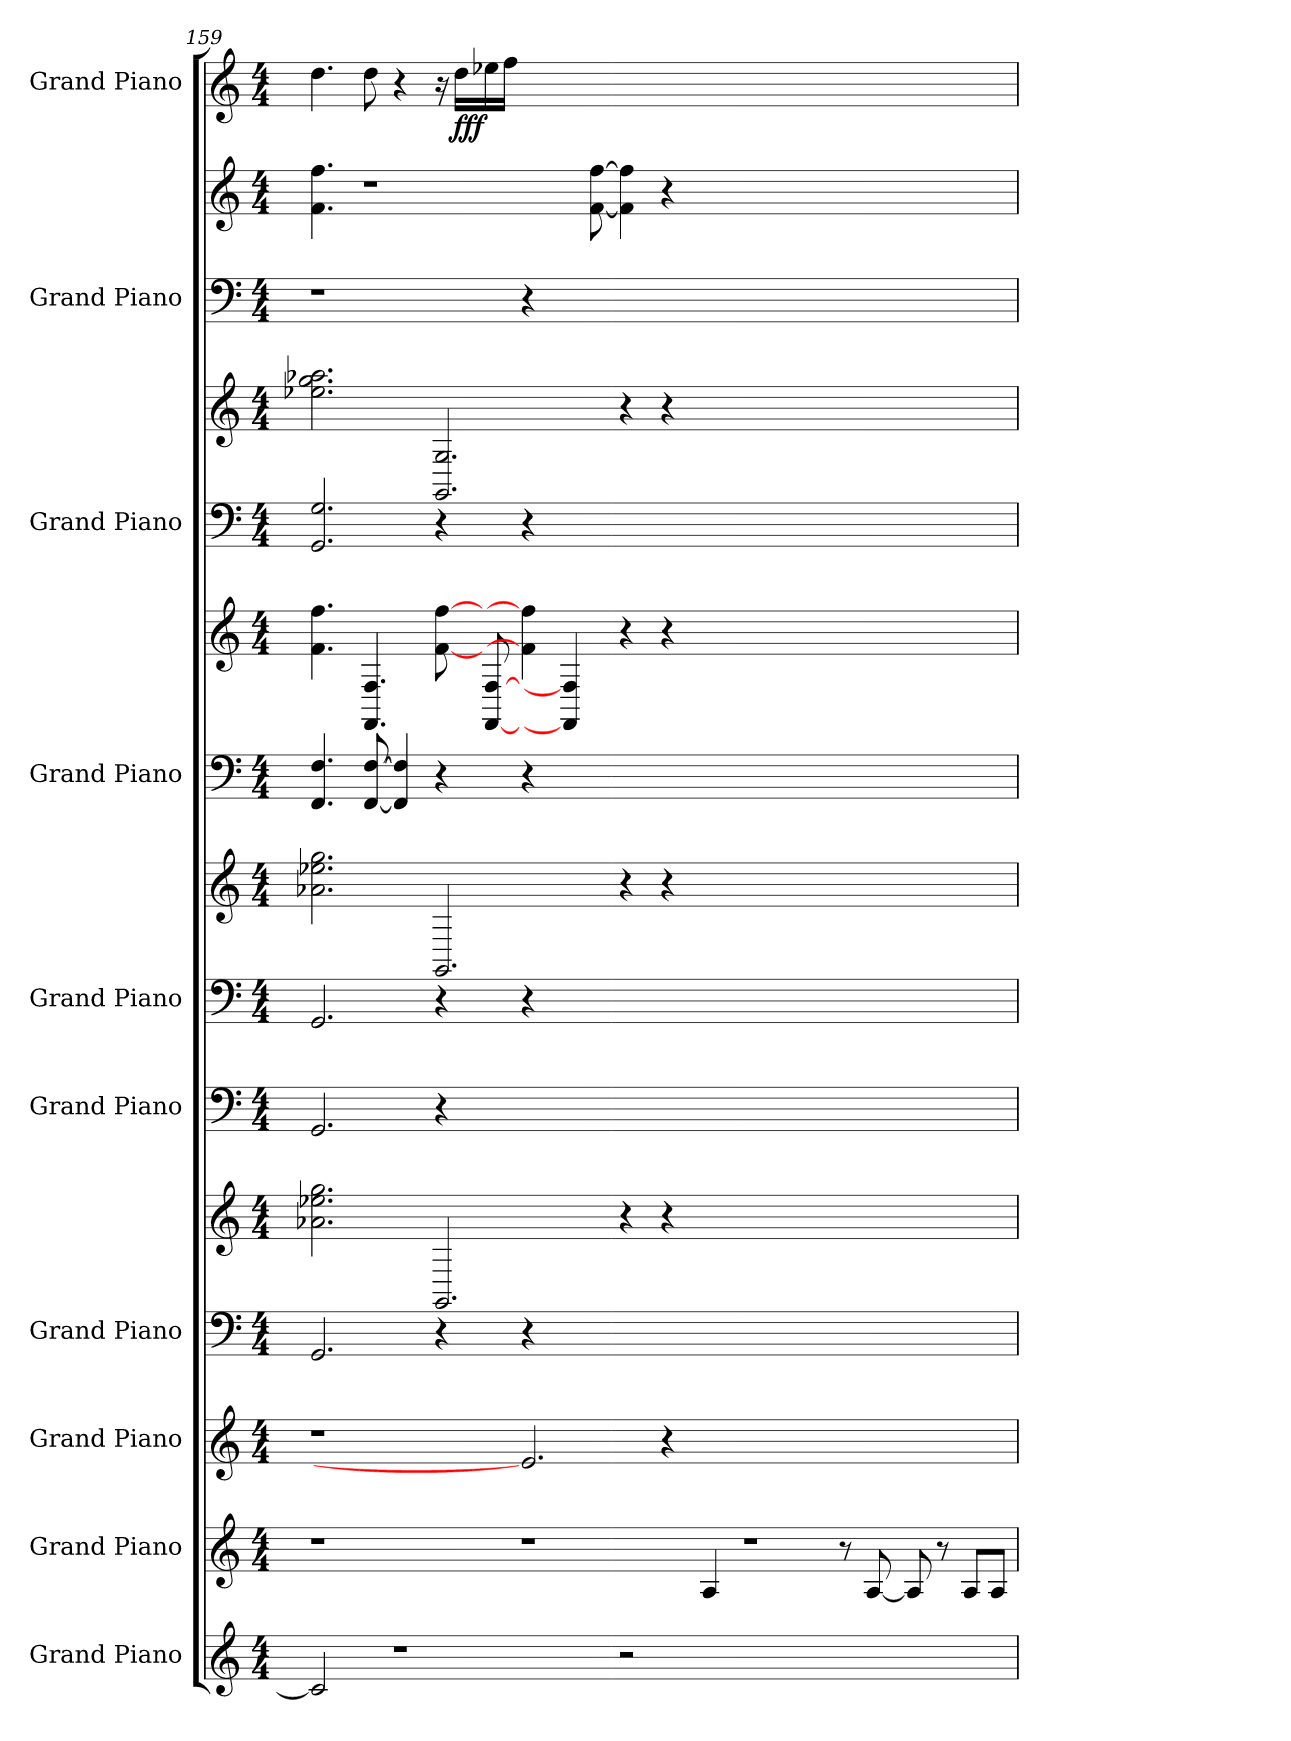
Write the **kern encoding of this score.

**kern	**kern	**kern	**kern	**kern	**kern	**kern	**kern	**kern	**kern	**kern	**kern	**kern	**kern	**kern	**dynam
*part10	*part9	*part8	*part7	*part7	*part6	*part5	*part5	*part4	*part4	*part3	*part3	*part2	*part2	*part1	*part1
*staff15	*staff14	*staff13	*staff12	*staff11	*staff10	*staff9	*staff8	*staff7	*staff6	*staff5	*staff4	*staff3	*staff2	*staff1	*staff1
*I"Grand Piano	*I"Grand Piano	*I"Grand Piano	*I"Grand Piano	*	*I"Grand Piano	*I"Grand Piano	*	*I"Grand Piano	*	*I"Grand Piano	*	*I"Grand Piano	*	*I"Grand Piano	*
*clefG2	*clefG2	*clefG2	*clefF4	*clefG2	*clefF4	*clefF4	*clefG2	*clefF4	*clefG2	*clefF4	*clefG2	*clefF4	*clefG2	*clefG2	*
*k[]	*k[]	*k[]	*k[]	*k[]	*k[]	*k[]	*k[]	*k[]	*k[]	*k[]	*k[]	*k[]	*k[]	*k[]	*
*C:	*C:	*C:	*C:	*C:	*C:	*C:	*C:	*C:	*C:	*C:	*C:	*C:	*C:	*C:	*
*M4/4	*M4/4	*M4/4	*M4/4	*M4/4	*M4/4	*M4/4	*M4/4	*M4/4	*M4/4	*M4/4	*M4/4	*M4/4	*M4/4	*M4/4	*
=159	=159	=159	=159	=159	=159	=159	=159	=159	=159	=159	=159	=159	=159	=159	=159
2c]	1r	1r	2.GG	2.a-X 2.ee-X 2.gg	2.GG	2.GG	2.a-X 2.ee-X 2.gg	4.FF 4.F	4.f 4.ff	2.GG 2.G	2.ee-X 2.gg 2.aa-X	1r	4.f 4.ff	4.dd	.
.	.	.	.	.	.	.	.	[8FF [8F	4.FF 4.F	.	.	.	1r	8dd	.
1r	.	.	.	.	.	.	.	4FF] 4F]	.	.	.	.	.	4r	.
.	.	.	4r	2.GG	4r	4r	2.GG	4r	[8f [8ff	4r	2.GG 2.G	.	.	16r	.
!	!	!	!	!	!	!	!	!	!	!	!	!	!	!	!LO:DY:b
.	.	.	.	.	.	.	.	.	.	.	.	.	.	16ddLL	fff
.	.	.	.	.	.	.	.	.	[8FF [8F	.	.	.	.	16ee-X	.
.	.	.	.	.	.	.	.	.	.	.	.	.	.	16ffJJ	.
.	1r	2.e]	4r	.	0.ryy	4r	.	4r	4f] 4ff]	4r	.	4r	.	0.ryy	.
.	.	.	0ryy	.	.	0ryy	.	0ryy	4FF] 4F]	0ryy	.	0ryy	.	.	.
.	.	.	.	.	.	.	.	.	.	.	.	.	[8f [8ff	.	.
2r	.	.	.	4r	.	.	4r	.	4r	.	4r	.	4f] 4ff]	.	.
.	.	4r	.	4r	.	.	4r	.	4r	.	4r	.	4r	.	.
0ryy	4A	0ryy	.	0ryy	.	.	0ryy	.	0ryy	.	0ryy	.	0ryy	.	.
.	1r	.	.	.	.	.	.	.	.	.	.	.	.	.	.
.	8r	.	2.ryy	.	.	2.ryy	.	2.ryy	.	2.ryy	.	2.ryy	.	.	.
.	[8A	.	.	.	.	.	.	.	.	.	.	.	.	.	.
.	8A]	.	.	.	.	.	.	.	.	.	.	.	.	.	.
.	8r	.	.	.	.	.	.	.	.	.	.	.	.	.	.
.	8AL	.	.	.	.	.	.	.	.	.	.	.	.	.	.
.	8AJ	.	.	.	.	.	.	.	.	.	.	.	.	.	.
=	=	=	=	=	=	=	=	=	=	=	=	=	=	=	=
*-	*-	*-	*-	*-	*-	*-	*-	*-	*-	*-	*-	*-	*-	*-	*-
